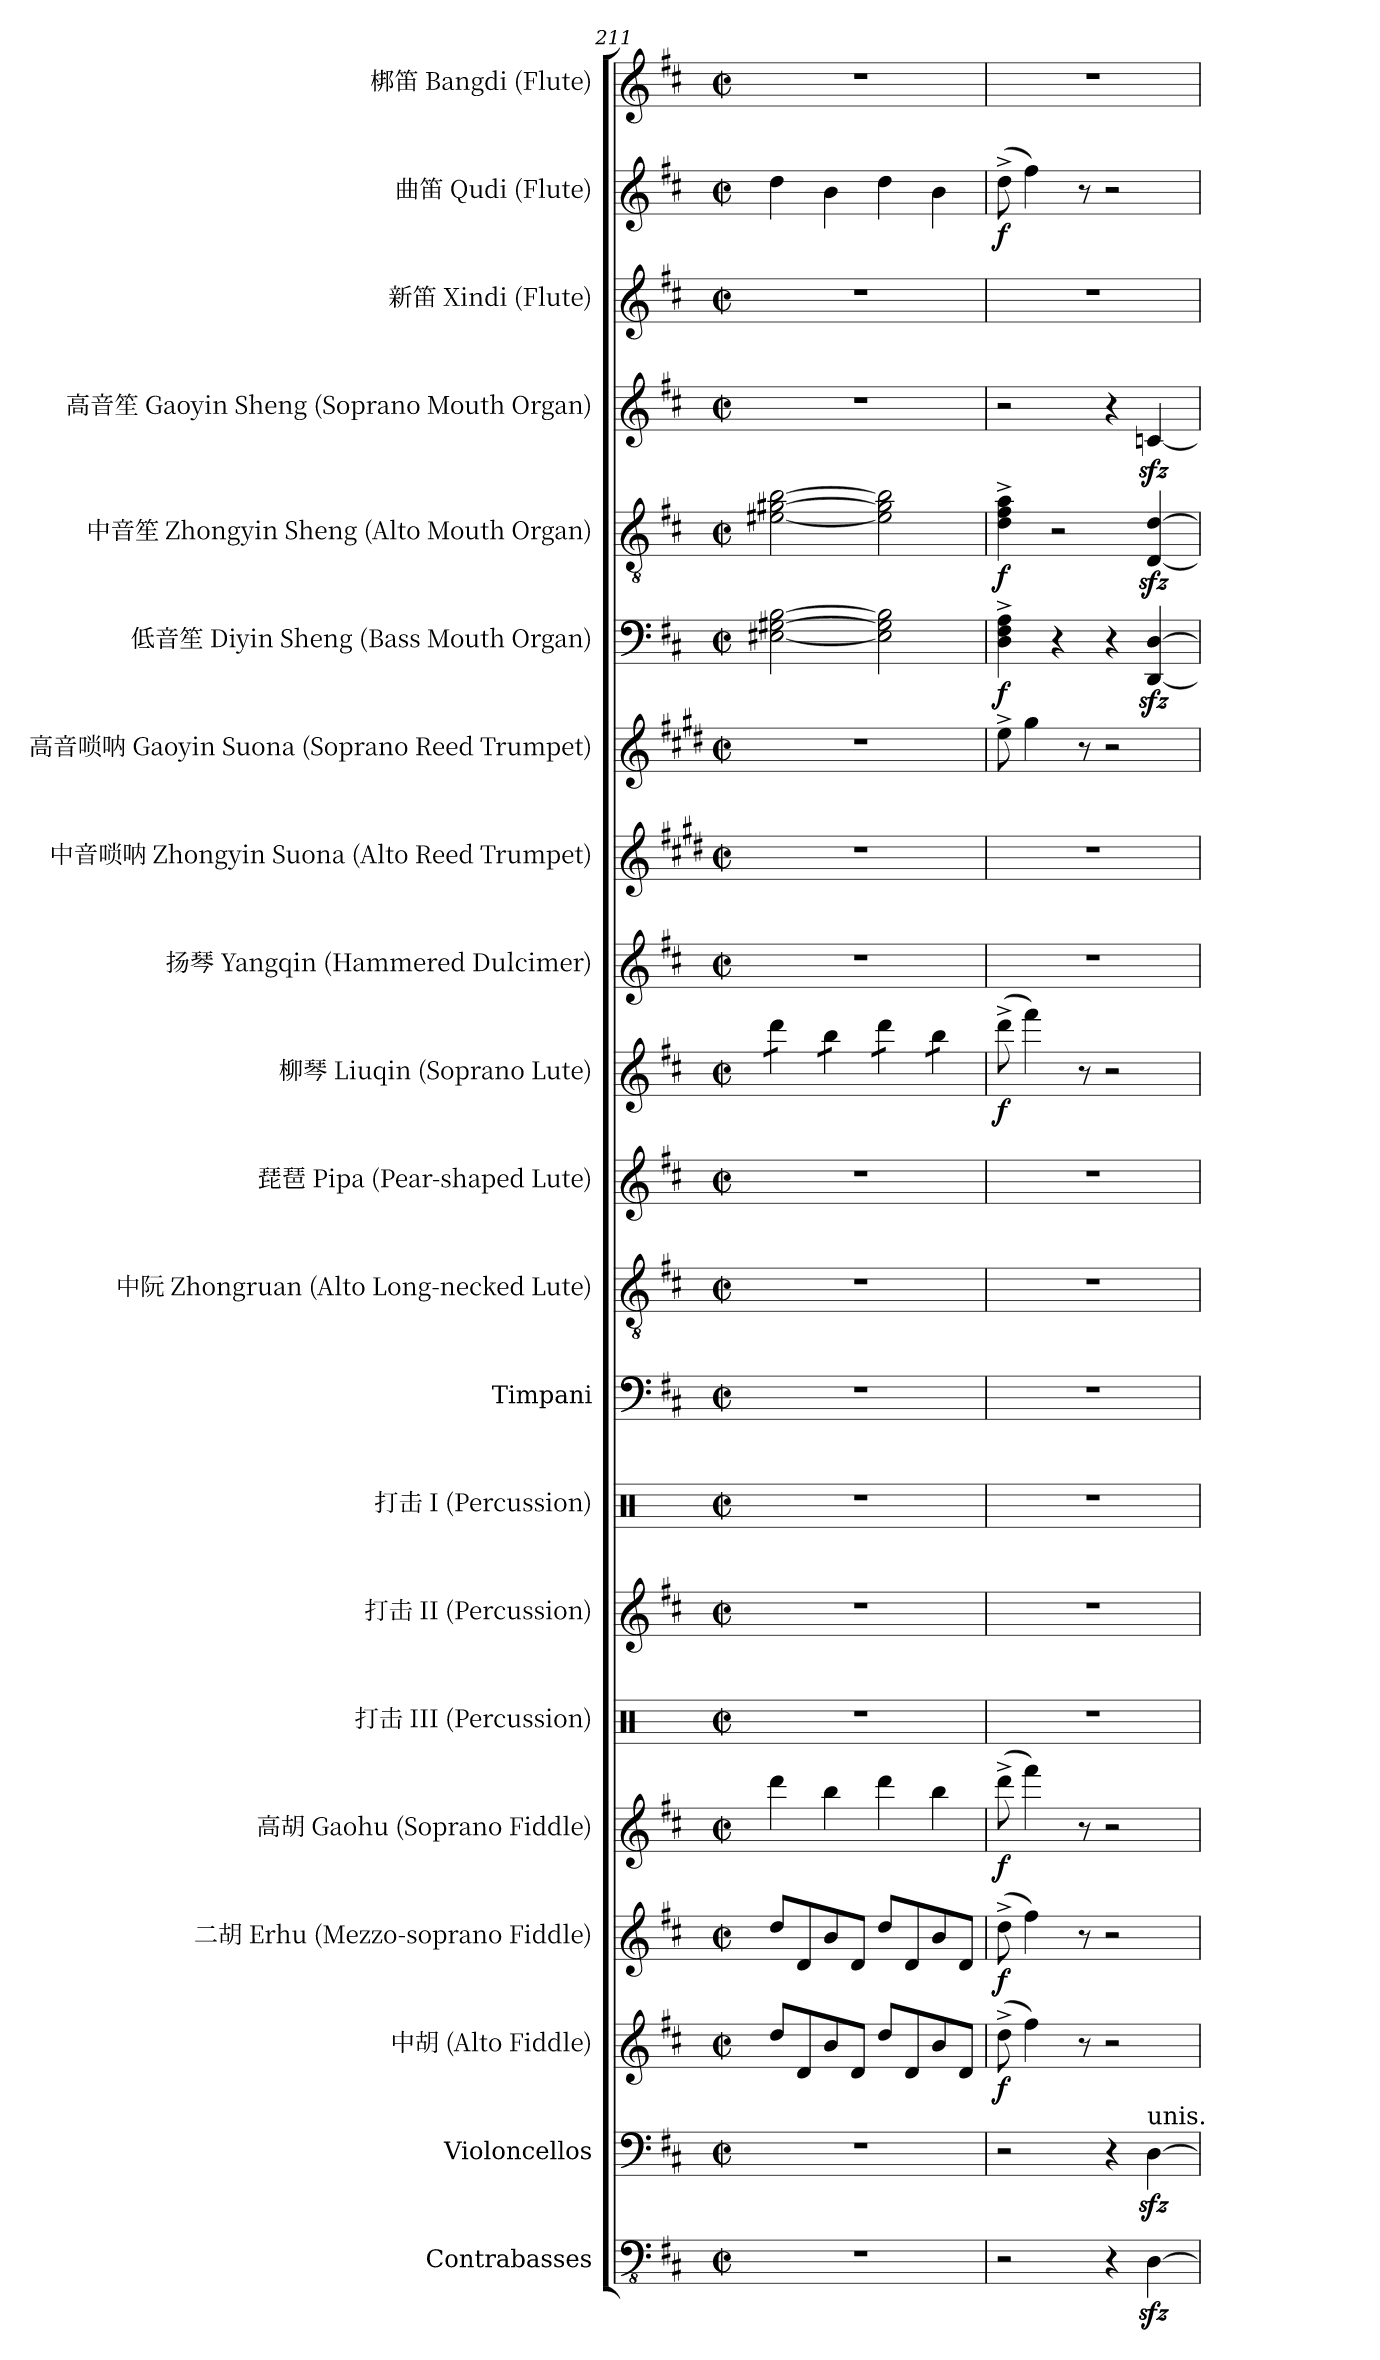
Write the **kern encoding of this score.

**kern	**kern	**kern	**dynam	**kern	**dynam	**kern	**dynam	**kern	**kern	**kern	**kern	**kern	**kern	**kern	**dynam	**kern	**kern	**kern	**kern	**dynam	**kern	**dynam	**kern	**kern	**kern	**dynam	**kern
*part21	*part20	*part19	*part19	*part18	*part18	*part17	*part17	*part16	*part15	*part14	*part13	*part12	*part11	*part10	*part10	*part9	*part8	*part7	*part6	*part6	*part5	*part5	*part4	*part3	*part2	*part2	*part1
*staff21	*staff20	*staff19	*staff19	*staff18	*staff18	*staff17	*staff17	*staff16	*staff15	*staff14	*staff13	*staff12	*staff11	*staff10	*staff10	*staff9	*staff8	*staff7	*staff6	*staff6	*staff5	*staff5	*staff4	*staff3	*staff2	*staff2	*staff1
*I"Contrabasses	*I"Violoncellos	*I"中胡 (Alto Fiddle)	*	*I"二胡 Erhu (Mezzo-soprano Fiddle)	*	*I"高胡 Gaohu (Soprano Fiddle)	*	*I"打击 III (Percussion)	*I"打击 II (Percussion)	*I"打击 I (Percussion)	*I"Timpani	*I"中阮 Zhongruan (Alto Long-necked Lute)	*I"琵琶 Pipa (Pear-shaped Lute)	*I"柳琴 Liuqin (Soprano Lute)	*	*I"扬琴 Yangqin  (Hammered Dulcimer)	*I"中音唢呐 Zhongyin Suona (Alto Reed Trumpet)	*I"高音唢呐 Gaoyin Suona (Soprano Reed Trumpet)	*I"低音笙 Diyin Sheng (Bass Mouth Organ)	*	*I"中音笙 Zhongyin Sheng (Alto Mouth Organ)	*	*I"高音笙 Gaoyin Sheng (Soprano Mouth Organ)	*I"新笛 Xindi (Flute)	*I"曲笛 Qudi (Flute)	*	*I"梆笛 Bangdi (Flute)
*I'Cbs.	*I'Vcs.	*	*	*	*	*	*	*I'打击 III	*I'打击 II	*I'打击 I	*I'Timp.	*	*	*	*	*	*	*	*	*	*	*	*	*	*	*	*
!!LO:PB:g=z
*clefFv4	*clefF4	*clefG2	*	*clefG2	*	*clefG2	*	*clefX	*clefG2	*clefX	*clefF4	*clefGv2	*clefG2	*clefG2	*	*clefG2	*clefG2	*clefG2	*clefF4	*	*clefGv2	*	*clefG2	*clefG2	*clefG2	*	*clefG2
*	*	*	*	*	*	*	*	*	*	*	*	*	*ITrd7c12	*	*	*	*ITrd1c2	*ITrd1c2	*	*	*	*	*	*	*	*	*
*k[f#c#]	*k[f#c#]	*k[f#c#]	*	*k[f#c#]	*	*k[f#c#]	*	*k[]	*k[f#c#]	*k[]	*k[f#c#]	*k[f#c#]	*k[f#c#]	*k[f#c#]	*	*k[f#c#]	*k[f#c#]	*k[f#c#]	*k[f#c#]	*	*k[f#c#]	*	*k[f#c#]	*k[f#c#]	*k[f#c#]	*	*k[f#c#]
*M2/2	*M2/2	*M2/2	*	*M2/2	*	*M2/2	*	*M2/2	*M2/2	*M2/2	*M2/2	*M2/2	*M2/2	*M2/2	*	*M2/2	*M2/2	*M2/2	*M2/2	*	*M2/2	*	*M2/2	*M2/2	*M2/2	*	*M2/2
*met(c|)	*met(c|)	*met(c|)	*	*met(c|)	*	*met(c|)	*	*met(c|)	*met(c|)	*met(c|)	*met(c|)	*met(c|)	*met(c|)	*met(c|)	*	*met(c|)	*met(c|)	*met(c|)	*met(c|)	*	*met(c|)	*	*met(c|)	*met(c|)	*met(c|)	*	*met(c|)
=211	=211	=211	=211	=211	=211	=211	=211	=211	=211	=211	=211	=211	=211	=211	=211	=211	=211	=211	=211	=211	=211	=211	=211	=211	=211	=211	=211
*	*	*	*	*	*	*	*	*	*	*	*	*	*	*tremolo	*	*	*	*	*	*	*	*	*	*	*	*	*
1r	1r	8dd/L	.	8dd/L	.	4ddd\	.	1r	1r	1r	1r	1r	1r	8ddd\L	.	1r	1r	1r	[2E#X\ [2G#X\ [2B\	.	[2e#X\ [2g#X\ [2b\	.	1r	1r	4dd\	.	1r
.	.	8d/	.	8d/	.	.	.	.	.	.	.	.	.	8ddd\J	.	.	.	.	.	.	.	.	.	.	.	.	.
.	.	8b/	.	8b/	.	4bb\	.	.	.	.	.	.	.	8bb\L	.	.	.	.	.	.	.	.	.	.	4b\	.	.
.	.	8d/J	.	8d/J	.	.	.	.	.	.	.	.	.	8bb\J	.	.	.	.	.	.	.	.	.	.	.	.	.
.	.	8dd/L	.	8dd/L	.	4ddd\	.	.	.	.	.	.	.	8ddd\L	.	.	.	.	2E#\] 2G#\] 2B\]	.	2e#\] 2g#\] 2b\]	.	.	.	4dd\	.	.
.	.	8d/	.	8d/	.	.	.	.	.	.	.	.	.	8ddd\J	.	.	.	.	.	.	.	.	.	.	.	.	.
.	.	8b/	.	8b/	.	4bb\	.	.	.	.	.	.	.	8bb\L	.	.	.	.	.	.	.	.	.	.	4b\	.	.
.	.	8d/J	.	8d/J	.	.	.	.	.	.	.	.	.	8bb\J	.	.	.	.	.	.	.	.	.	.	.	.	.
*	*	*	*	*	*	*	*	*	*	*	*	*	*	*Xtremolo	*	*	*	*	*	*	*	*	*	*	*	*	*
=212	=212	=212	=212	=212	=212	=212	=212	=212	=212	=212	=212	=212	=212	=212	=212	=212	=212	=212	=212	=212	=212	=212	=212	=212	=212	=212	=212
!	!	!	!LO:DY:b	!	!LO:DY:b	!	!LO:DY:b	!	!	!	!	!	!	!	!LO:DY:b	!	!	!	!	!LO:DY:b	!	!LO:DY:b	!	!	!	!LO:DY:b	!
2r	2r	(8dd^\	f	(8dd^\	f	(8ddd^\	f	1r	1r	1r	1r	1r	1r	(8ddd^\	f	1r	1r	8dd^\	4D\^ 4F#\^ 4A\^	f	4d\^ 4f#\^ 4a\^	f	2r	1r	(8dd^\	f	1r
.	.	4ff#\)	.	4ff#\)	.	4fff#\)	.	.	.	.	.	.	.	4fff#\)	.	.	.	4ff#\	.	.	.	.	.	.	4ff#\)	.	.
.	.	.	.	.	.	.	.	.	.	.	.	.	.	.	.	.	.	.	4r	.	2r	.	.	.	.	.	.
.	.	8r	.	8r	.	8r	.	.	.	.	.	.	.	8r	.	.	.	8r	.	.	.	.	.	.	8r	.	.
4r	4r	2r	.	2r	.	2r	.	.	.	.	.	.	.	2r	.	.	.	2r	4r	.	.	.	4r	.	2r	.	.
!	!LO:TX:a:t=unis.	!	!	!	!	!	!	!	!	!	!	!	!	!	!	!	!	!	!	!	!	!	!	!	!	!	!
[4DDzz<\	[4Dzz<\	.	.	.	.	.	.	.	.	.	.	.	.	.	.	.	.	.	[4DD/zz< [4D/zz<	.	[4D/zz< [4d/zz<	.	[4cnzz</	.	.	.	.
=	=	=	=	=	=	=	=	=	=	=	=	=	=	=	=	=	=	=	=	=	=	=	=	=	=	=	=
*-	*-	*-	*-	*-	*-	*-	*-	*-	*-	*-	*-	*-	*-	*-	*-	*-	*-	*-	*-	*-	*-	*-	*-	*-	*-	*-	*-
